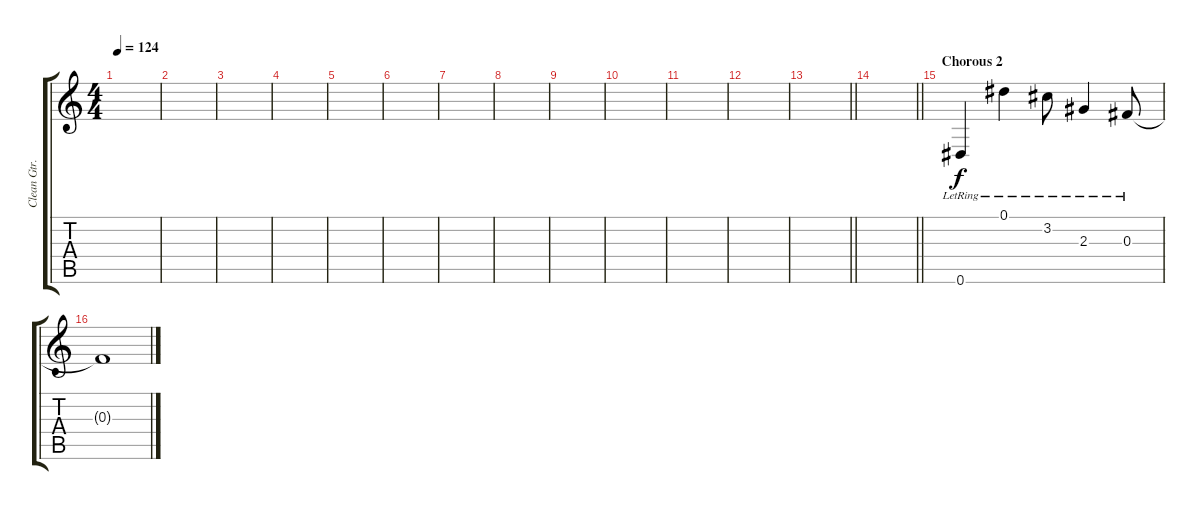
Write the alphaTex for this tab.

\track ("Clean Gtr." "Clean Gtr.") {instrument electricguitarclean}
\staff {score tabs}
\tuning (Eb4 Bb3 Gb3 Db3 Ab2 Eb2) {hide}
\ts (4 4)
\tempo 124
\clef g2
\ks c
|
|
|
|
|
|
|
|
|
|
|
|
\barLineRight lightlight
|
\barLineRight lightlight
|
\section ("" "Chorous 2")
0.6{lr}.4 0.1{lr}.4 3.2{lr}.8 2.3{lr}.4 0.3{lr}.8 |
0.3{t}.1
